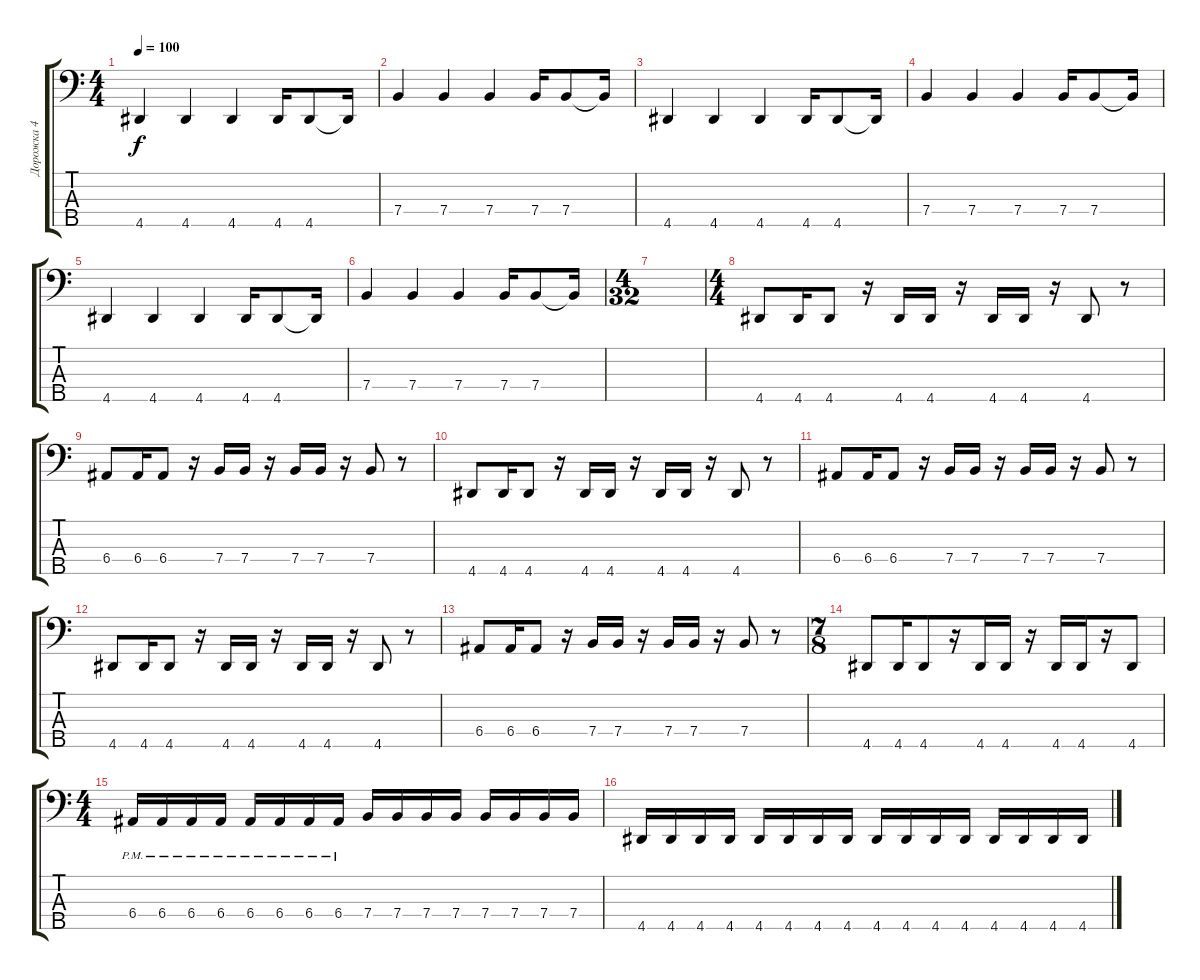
\track ("Дорожка 4" "Дорожка 4") {instrument electricbassfinger}
\staff {score tabs}
\tuning (G2 D2 A1 E1 B0) {hide}
\ts (4 4)
\tempo 100
\clef f4
\ks c
4.5.4{dy f} 4.5.4 4.5.4 4.5.16 4.5.8 4.5{t}.16 |
7.4.4 7.4.4 7.4.4 7.4.16 7.4.8 7.4{t}.16 |
4.5.4 4.5.4 4.5.4 4.5.16 4.5.8 4.5{t}.16 |
7.4.4 7.4.4 7.4.4 7.4.16 7.4.8 7.4{t}.16 |
4.5.4 4.5.4 4.5.4 4.5.16 4.5.8 4.5{t}.16 |
7.4.4 7.4.4 7.4.4 7.4.16 7.4.8 7.4{t}.16 |
\ts (4 32)
|
\ts (4 4)
4.5.8 4.5.16 4.5.8 r.16 4.5.16 4.5.16 r.16 4.5.16 4.5.16 r.16 4.5.8 r.8 |
6.4.8 6.4.16 6.4.8 r.16 7.4.16 7.4.16 r.16 7.4.16 7.4.16 r.16 7.4.8 r.8 |
4.5.8 4.5.16 4.5.8 r.16 4.5.16 4.5.16 r.16 4.5.16 4.5.16 r.16 4.5.8 r.8 |
6.4.8 6.4.16 6.4.8 r.16 7.4.16 7.4.16 r.16 7.4.16 7.4.16 r.16 7.4.8 r.8 |
4.5.8 4.5.16 4.5.8 r.16 4.5.16 4.5.16 r.16 4.5.16 4.5.16 r.16 4.5.8 r.8 |
6.4.8 6.4.16 6.4.8 r.16 7.4.16 7.4.16 r.16 7.4.16 7.4.16 r.16 7.4.8 r.8 |
\ts (7 8)
4.5.8 4.5.16 4.5.8 r.16 4.5.16 4.5.16 r.16 4.5.16 4.5.16 r.16 4.5.8 |
\ts (4 4)
6.4{pm}.16 6.4{pm}.16 6.4{pm}.16 6.4{pm}.16 6.4{pm}.16 6.4{pm}.16 6.4{pm}.16 6.4{pm}.16 7.4.16 7.4.16 7.4.16 7.4.16 7.4.16 7.4.16 7.4.16 7.4.16 |
4.5.16{instrument electricbassfinger} 4.5.16 4.5.16 4.5.16 4.5.16 4.5.16 4.5.16 4.5.16 4.5.16 4.5.16 4.5.16 4.5.16 4.5.16 4.5.16 4.5.16 4.5.16
